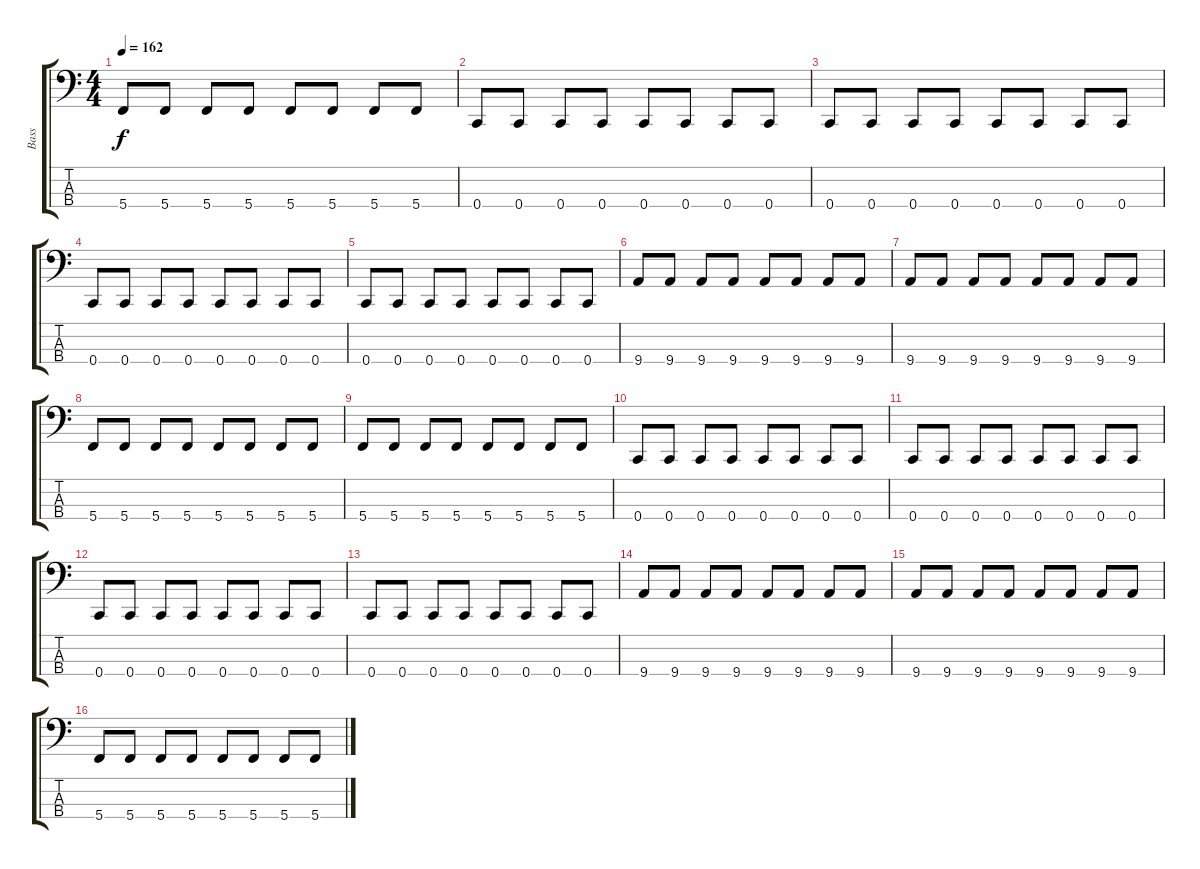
\track ("Bass" "Bass") {instrument electricbasspick}
\staff {score tabs}
\tuning (F2 C2 G1 C1) {hide}
\ts (4 4)
\tempo 162
\clef f4
\ks c
5.4.8{dy f} 5.4.8 5.4.8 5.4.8 5.4.8 5.4.8 5.4.8 5.4.8 |
0.4.8 0.4.8 0.4.8 0.4.8 0.4.8 0.4.8 0.4.8 0.4.8 |
0.4.8 0.4.8 0.4.8 0.4.8 0.4.8 0.4.8 0.4.8 0.4.8 |
0.4.8 0.4.8 0.4.8 0.4.8 0.4.8 0.4.8 0.4.8 0.4.8 |
0.4.8 0.4.8 0.4.8 0.4.8 0.4.8 0.4.8 0.4.8 0.4.8 |
9.4.8 9.4.8 9.4.8 9.4.8 9.4.8 9.4.8 9.4.8 9.4.8 |
9.4.8 9.4.8 9.4.8 9.4.8 9.4.8 9.4.8 9.4.8 9.4.8 |
5.4.8 5.4.8 5.4.8 5.4.8 5.4.8 5.4.8 5.4.8 5.4.8 |
5.4.8 5.4.8 5.4.8 5.4.8 5.4.8 5.4.8 5.4.8 5.4.8 |
0.4.8 0.4.8 0.4.8 0.4.8 0.4.8 0.4.8 0.4.8 0.4.8 |
0.4.8 0.4.8 0.4.8 0.4.8 0.4.8 0.4.8 0.4.8 0.4.8 |
0.4.8 0.4.8 0.4.8 0.4.8 0.4.8 0.4.8 0.4.8 0.4.8 |
0.4.8 0.4.8 0.4.8 0.4.8 0.4.8 0.4.8 0.4.8 0.4.8 |
9.4.8 9.4.8 9.4.8 9.4.8 9.4.8 9.4.8 9.4.8 9.4.8 |
9.4.8 9.4.8 9.4.8 9.4.8 9.4.8 9.4.8 9.4.8 9.4.8 |
5.4.8 5.4.8 5.4.8 5.4.8 5.4.8 5.4.8 5.4.8 5.4.8
